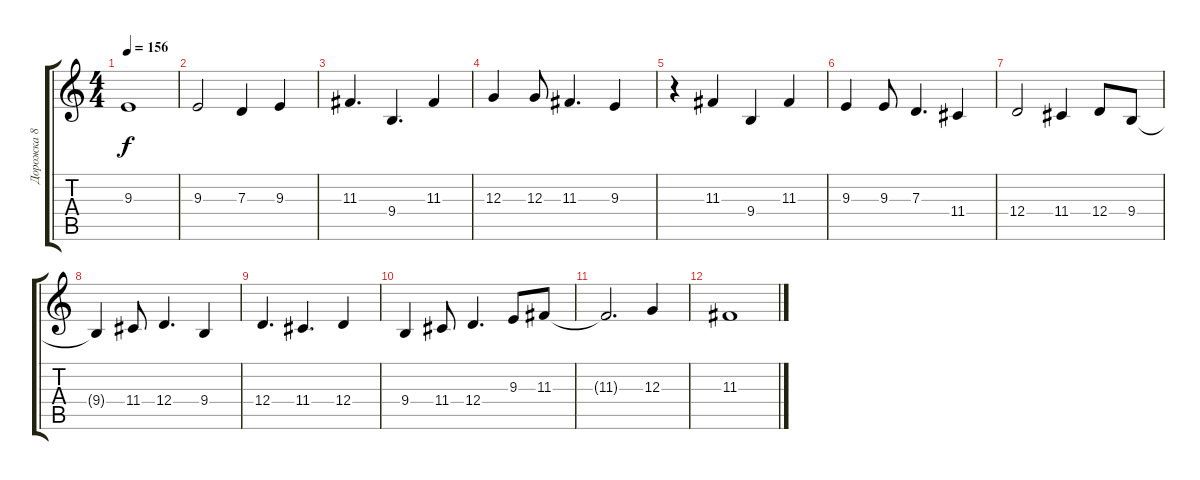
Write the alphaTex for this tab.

\track ("Дорожка 8" "Дорожка 8") {instrument violin}
\staff {score tabs}
\tuning (E4 B3 G3 D3 A2 E2) {hide}
\ts (4 4)
\tempo 156
\clef g2
\ks c
9.3.1{dy f} |
9.3.2 7.3.4 9.3.4 |
11.3.4{d} 9.4.4{d} 11.3.4 |
12.3.4 12.3.8 11.3.4{d} 9.3.4 |
r.4 11.3.4 9.4.4 11.3.4 |
9.3.4 9.3.8 7.3.4{d} 11.4.4 |
12.4.2 11.4.4 12.4.8 9.4.8 |
9.4{t}.4 11.4.8 12.4.4{d} 9.4.4 |
12.4.4{d} 11.4.4{d} 12.4.4 |
9.4.4 11.4.8 12.4.4{d} 9.3.8 11.3.8 |
11.3{t}.2{d} 12.3.4 |
11.3.1
